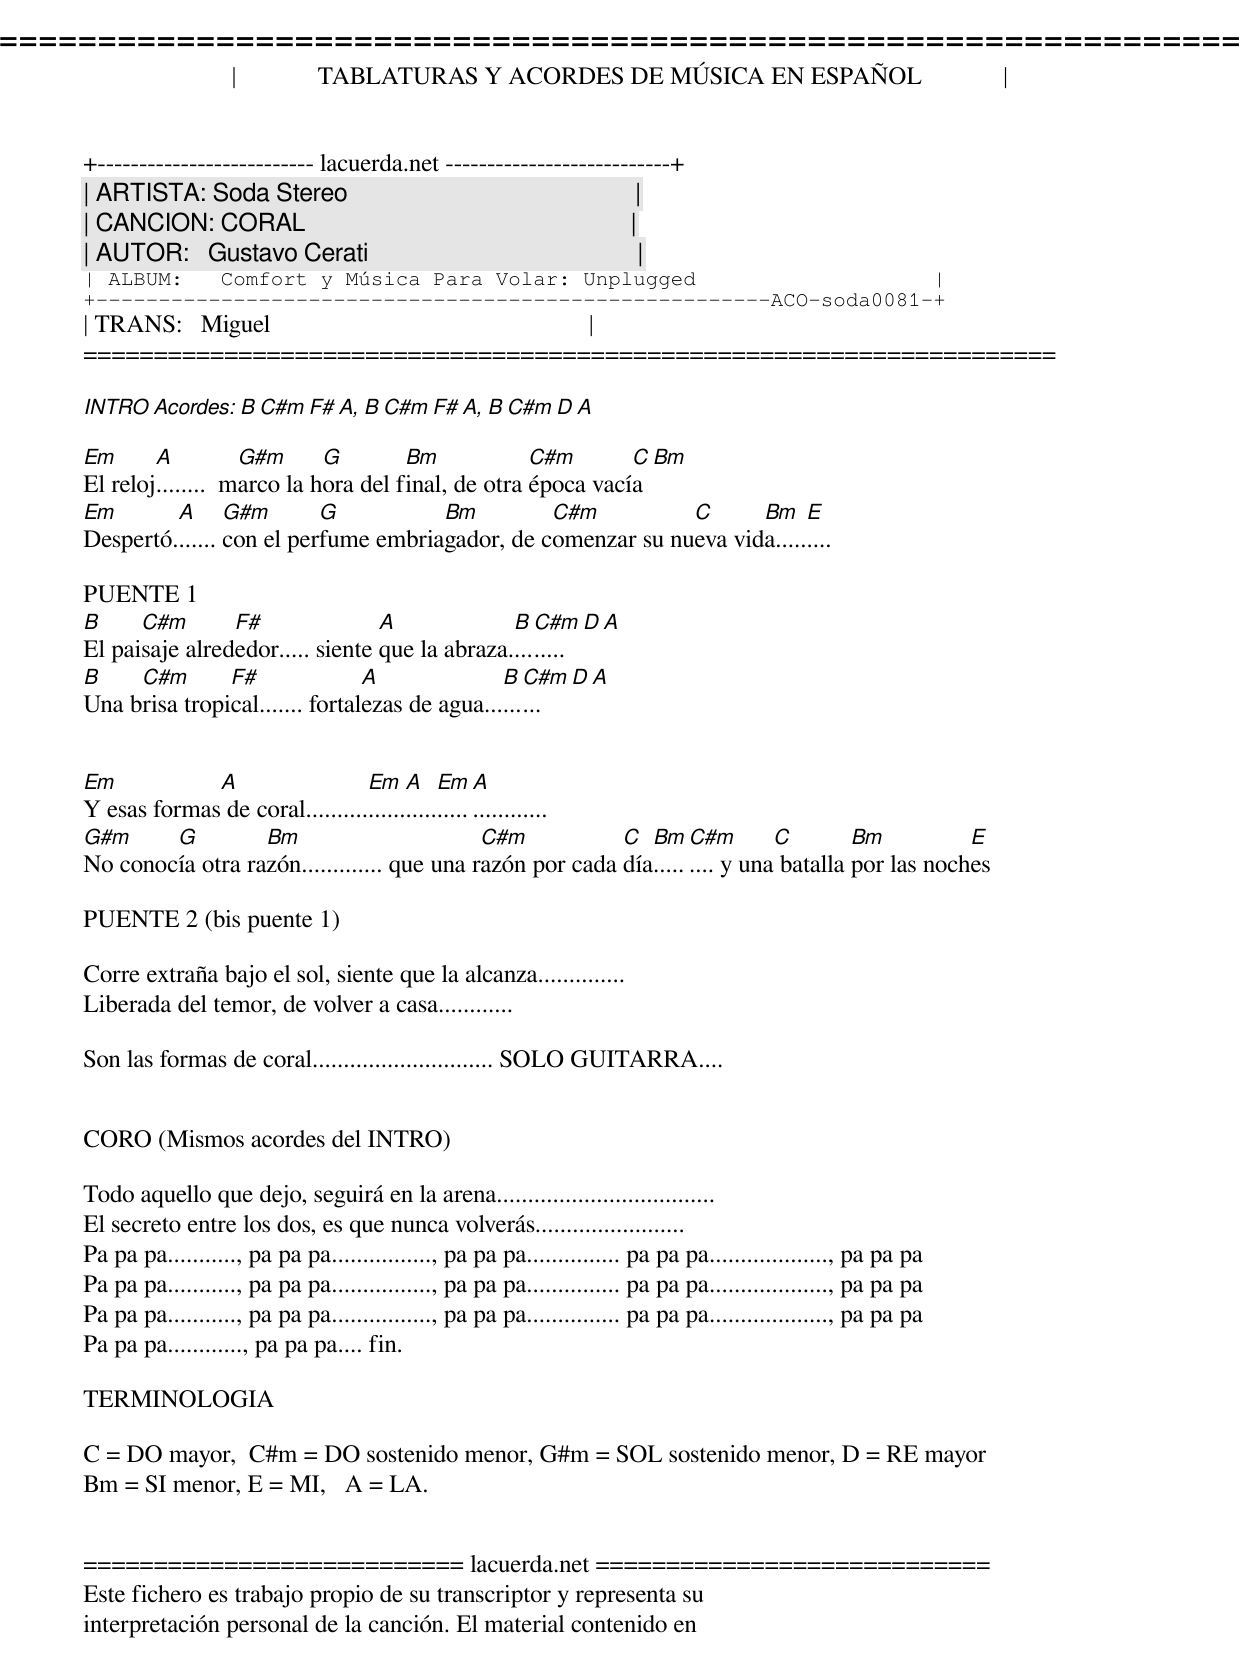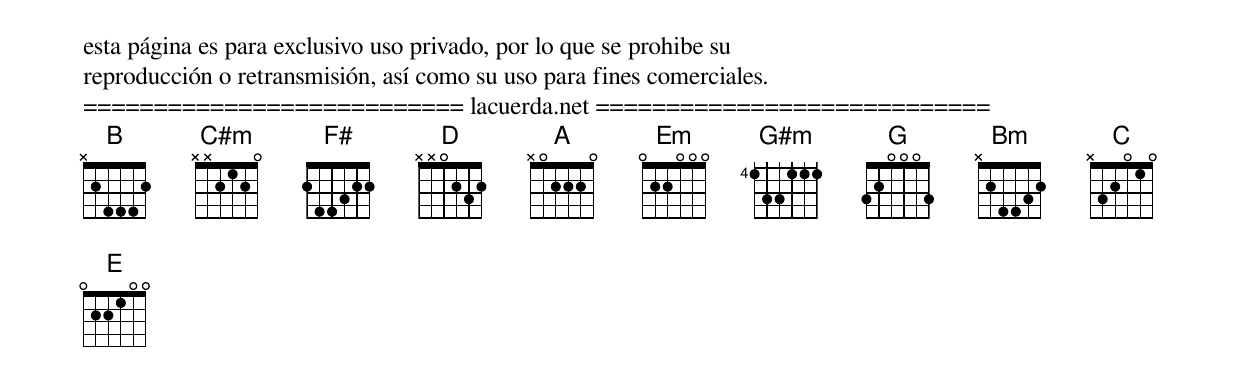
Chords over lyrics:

=====================================================================
|             TABLATURAS Y ACORDES DE MÚSICA EN ESPAÑOL             |
+-------------------------- lacuerda.net ---------------------------+
| ARTISTA: Soda Stereo                                              |
| CANCION: CORAL                                                    |
| AUTOR:   Gustavo Cerati                                           |
| ALBUM:   Comfort y Música Para Volar: Unplugged                   |
+------------------------------------------------------ACO-soda0081-+
| TRANS:   Miguel                                                   |
=====================================================================

INTRO Acordes:  B  C#m  F#  A,   B  C#m  F#  A,  B  C#m   D  A

Em      A          G#m      G        Bm            C#m       C  Bm
El reloj........  marco la hora del final, de otra época vacía
Em       A      G#m       G          Bm         C#m          C      Bm    E
Despertó....... con el perfume embriagador, de comenzar su nueva vida.........

PUENTE 1
B     C#m       F#               A             B  C#m  D  A
El paisaje alrededor..... siente que la abraza.........
B    C#m       F#               A              B  C#m  D  A
Una brisa tropical....... fortalezas de agua.........


Em           A                  Em    A    Em   A
Y esas formas de coral......................................
G#m     G         Bm                        C#m           C  Bm   C#m       C        Bm          E
No conocía otra razón............. que una razón por cada día......... y una batalla por las noches

PUENTE 2 (bis puente 1)

Corre extraña bajo el sol, siente que la alcanza..............
Liberada del temor, de volver a casa............

Son las formas de coral............................. SOLO GUITARRA....


CORO (Mismos acordes del INTRO)

Todo aquello que dejo, seguirá en la arena...................................
El secreto entre los dos, es que nunca volverás........................
Pa pa pa..........., pa pa pa................, pa pa pa............... pa pa pa..................., pa pa pa
Pa pa pa..........., pa pa pa................, pa pa pa............... pa pa pa..................., pa pa pa
Pa pa pa..........., pa pa pa................, pa pa pa............... pa pa pa..................., pa pa pa
Pa pa pa............, pa pa pa.... fin.

TERMINOLOGIA

C = DO mayor,  C#m = DO sostenido menor, G#m = SOL sostenido menor, D = RE mayor
Bm = SI menor, E = MI,   A = LA.


=========================== lacuerda.net ============================
Este fichero es trabajo propio de su transcriptor y representa su
interpretación personal de la canción. El material contenido en
esta página es para exclusivo uso privado, por lo que se prohibe su
reproducción o retransmisión, así como su uso para fines comerciales.
=========================== lacuerda.net ============================
